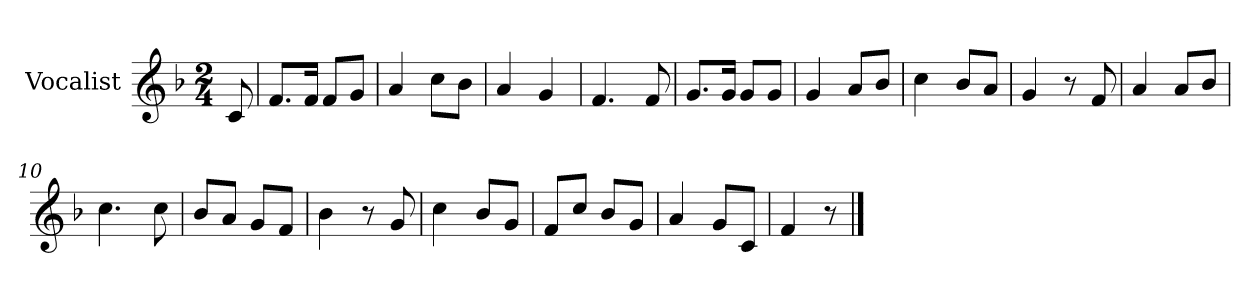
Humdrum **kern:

**kern
*part1
*staff1
*I"Vocalist
*k[b-]
*F:
*M2/4
=
8c
=1
8.fL
16fJk
8fL
8gJ
=2
4a
8ccL
8b-J
=3
4a
4g
=4
4.f
8f
=5
8.gL
16gJk
8gL
8gJ
=6
4g
8aL
8b-J
=7
4cc
8b-L
8aJ
=8
4g
8r
8f
=9
4a
8aL
8b-J
=10
4.cc
8cc
=11
8b-L
8aJ
8gL
8fJ
=12
4b-
8r
8g
=13
4cc
8b-L
8gJ
=14
8fL
8ccJ
8b-L
8gJ
=15
4a
8gL
8cJ
=16
4f
8r
==
*-
